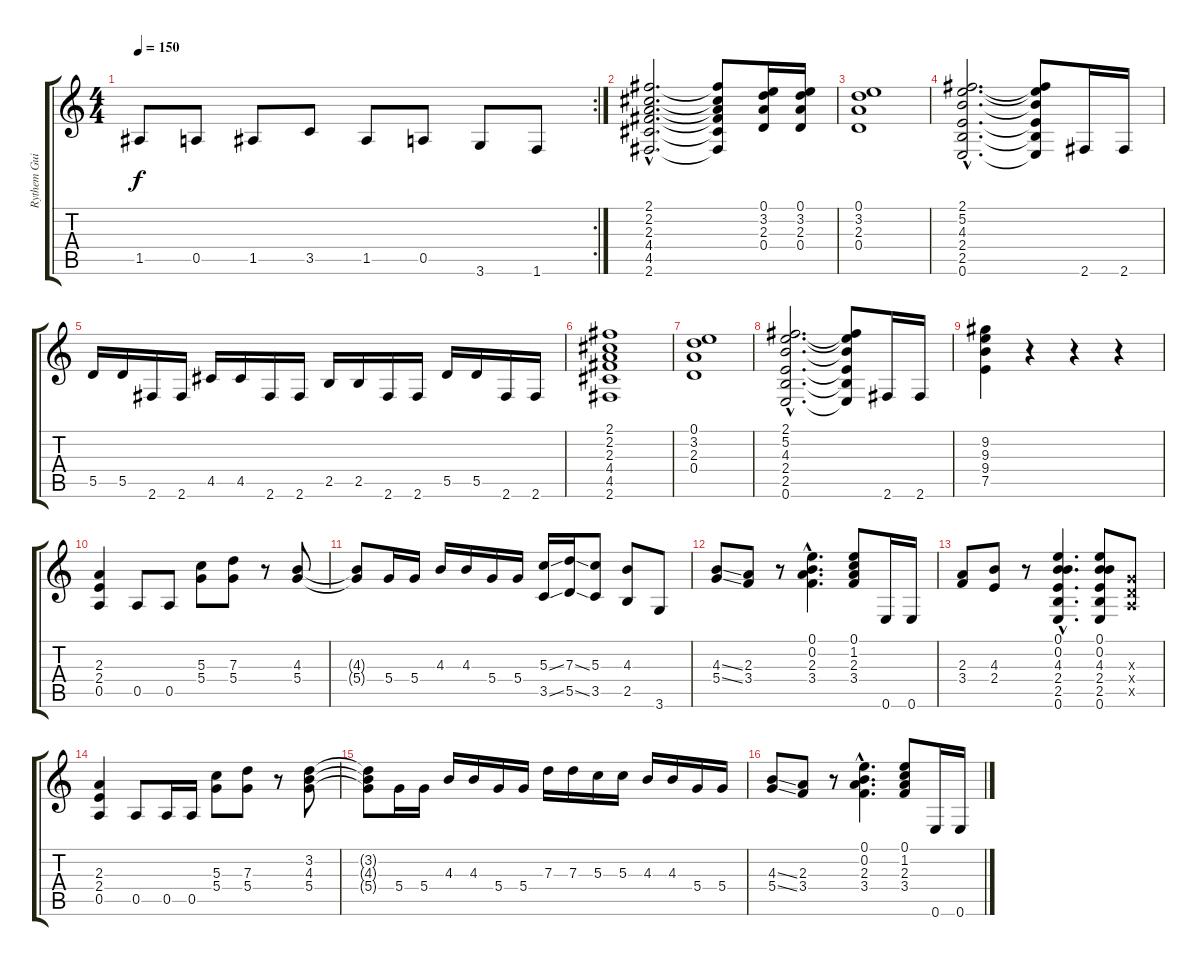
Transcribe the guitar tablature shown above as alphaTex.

\track ("Rythem Guitar" "Rythem Gui") {instrument distortionguitar}
\staff {score tabs}
\tuning (E4 B3 G3 D3 A2 E2) {hide}
\rc 2
\ts (4 4)
\tempo 150
\clef g2
\ks c
1.5.8{dy f} 0.5.8 1.5.8 3.5.8 1.5.8 0.5.8 3.6.8 1.6.8 |
(2.1{hac} 2.2{hac} 2.3{hac} 4.4{hac} 4.5{hac} 2.6{hac}).2{d} (2.1{t} 2.2{t} 2.3{t} 4.4{t} 4.5{t} 2.6{t}).8 (0.1 3.2 2.3 0.4).16 (0.1 3.2 2.3 0.4).16 |
(0.1 3.2 2.3 0.4).1 |
(2.1{hac} 5.2{hac} 4.3{hac} 2.4{hac} 2.5{hac} 0.6{hac}).2{d} (2.1{t} 5.2{t} 4.3{t} 2.4{t} 2.5{t} 0.6{t}).8 2.6.16 2.6.16 |
5.5.16 5.5.16 2.6.16 2.6.16 4.5.16 4.5.16 2.6.16 2.6.16 2.5.16 2.5.16 2.6.16 2.6.16 5.5.16 5.5.16 2.6.16 2.6.16 |
(2.1 2.2 2.3 4.4 4.5 2.6).1 |
(0.1 3.2 2.3 0.4).1 |
(2.1{hac} 5.2{hac} 4.3{hac} 2.4{hac} 2.5{hac} 0.6{hac}).2{d} (2.1{t} 5.2{t} 4.3{t} 2.4{t} 2.5{t} 0.6{t}).8 2.6.16 2.6.16 |
(9.2 9.3 9.4 7.5).4 r.4 r.4 r.4 |
(2.3 2.4 0.5).4 0.5.8 0.5.8 (5.3 5.4).8 (7.3 5.4).8 r.8 (4.3 5.4).8 |
(4.3{t} 5.4{t}).8 5.4.16 5.4.16 4.3.16 4.3.16 5.4.16 5.4.16 (5.3{ss} 3.5{ss}).16 (7.3{ss} 5.5{ss}).16 (5.3 3.5).8 (4.3 2.5).8 3.6.8 |
(4.3{ss} 5.4{ss}).8 (2.3 3.4).8 r.8 (0.1{hac} 0.2{hac} 2.3{hac} 3.4{hac}).4{d} (0.1 1.2 2.3 3.4).8 0.6.16 0.6.16 |
(2.3 3.4).8 (4.3 2.4).8 r.8 (0.1{hac} 0.2{hac} 4.3{hac} 2.4{hac} 2.5{hac} 0.6{hac}).4{d} (0.1 0.2 4.3 2.4 2.5 0.6).8 (0.3{x} 0.4{x} 0.5{x}).8 |
(2.3 2.4 0.5).4 0.5.8 0.5.16 0.5.16 (5.3 5.4).8 (7.3 5.4).8 r.8 (3.2 4.3 5.4).8 |
(3.2{t} 4.3{t} 5.4{t}).8 5.4.16 5.4.16 4.3.16 4.3.16 5.4.16 5.4.16 7.3.16 7.3.16 5.3.16 5.3.16 4.3.16 4.3.16 5.4.16 5.4.16 |
(4.3{ss} 5.4{ss}).8 (2.3 3.4).8 r.8 (0.1{hac} 0.2{hac} 2.3{hac} 3.4{hac}).4{d} (0.1 1.2 2.3 3.4).8 0.6.16 0.6.16
